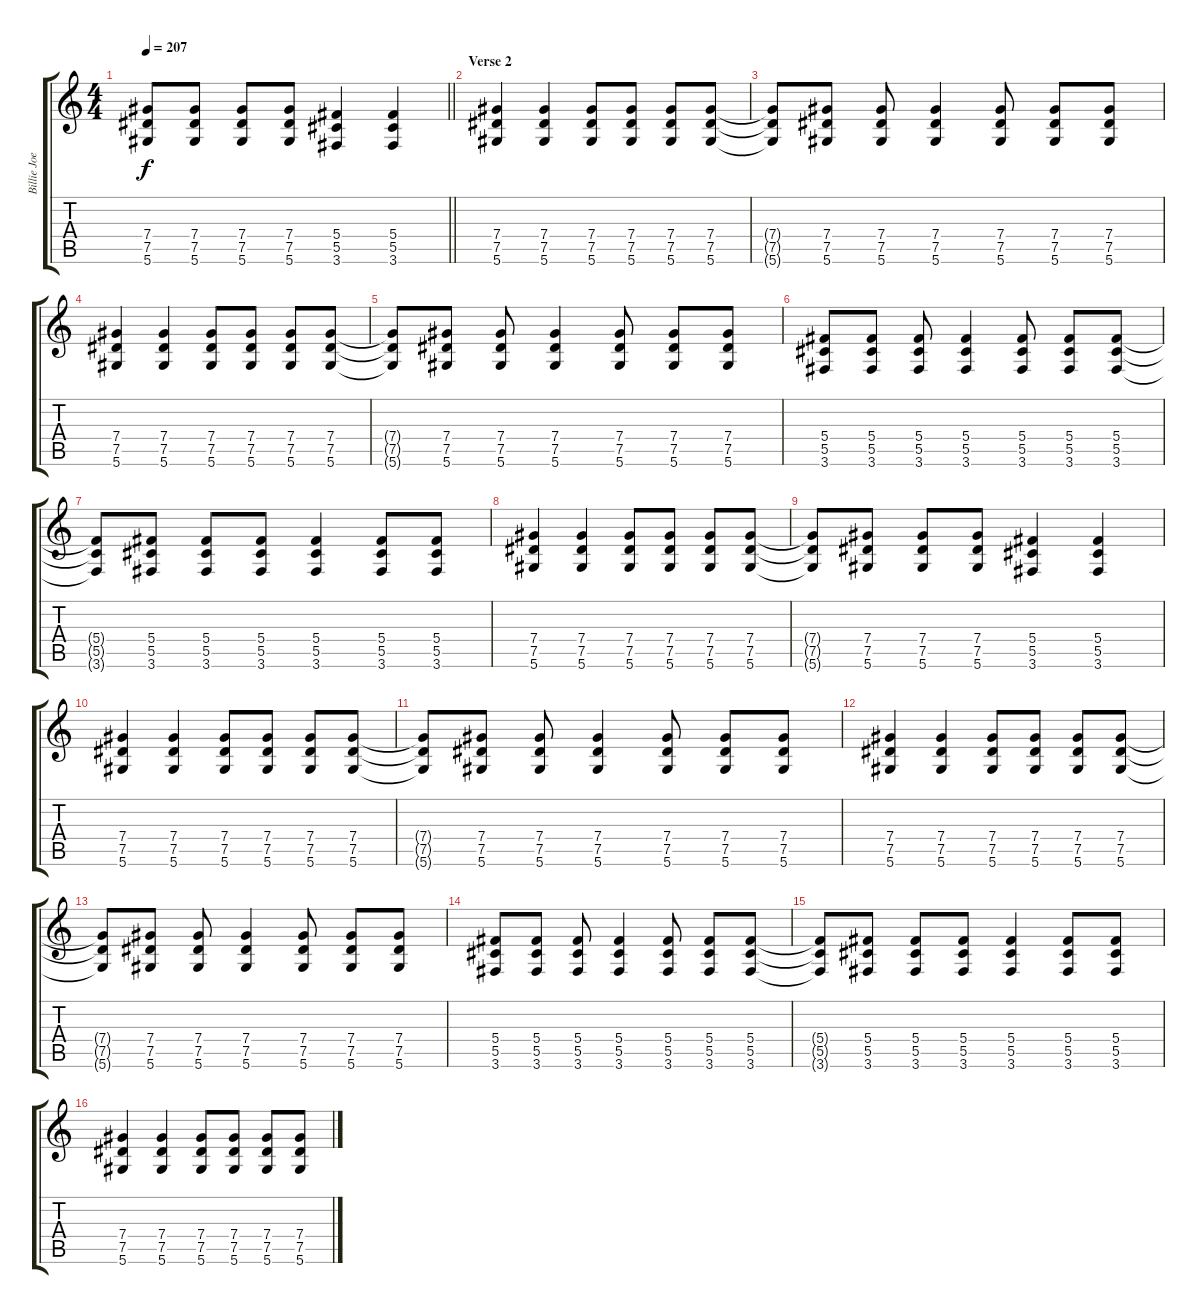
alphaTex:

\track ("Billie Joe Armstrong - Guitar" "Billie Joe") {instrument distortionguitar}
\staff {score tabs}
\tuning (Eb4 Bb3 Gb3 Db3 Ab2 Eb2) {hide}
\ts (4 4)
\tempo 207
\clef g2
\barLineRight lightlight
\ks c
(7.4{t} 7.5{t} 5.6{t}).8{dy f} (7.4 7.5 5.6).8 (7.4 7.5 5.6).8 (7.4 7.5 5.6).8 (5.4 5.5 3.6).4 (5.4 5.5 3.6).4 |
\section ("" "Verse 2")
(7.4 7.5 5.6).4 (7.4 7.5 5.6).4 (7.4 7.5 5.6).8 (7.4 7.5 5.6).8 (7.4 7.5 5.6).8 (7.4 7.5 5.6).8 |
(7.4{t} 7.5{t} 5.6{t}).8 (7.4 7.5 5.6).8 (7.4 7.5 5.6).8 (7.4 7.5 5.6).4 (7.4 7.5 5.6).8 (7.4 7.5 5.6).8 (7.4 7.5 5.6).8 |
(7.4 7.5 5.6).4 (7.4 7.5 5.6).4 (7.4 7.5 5.6).8 (7.4 7.5 5.6).8 (7.4 7.5 5.6).8 (7.4 7.5 5.6).8 |
(7.4{t} 7.5{t} 5.6{t}).8 (7.4 7.5 5.6).8 (7.4 7.5 5.6).8 (7.4 7.5 5.6).4 (7.4 7.5 5.6).8 (7.4 7.5 5.6).8 (7.4 7.5 5.6).8 |
(5.4 5.5 3.6).8 (5.4 5.5 3.6).8 (5.4 5.5 3.6).8 (5.4 5.5 3.6).4 (5.4 5.5 3.6).8 (5.4 5.5 3.6).8 (5.4 5.5 3.6).8 |
(5.4{t} 5.5{t} 3.6{t}).8 (5.4 5.5 3.6).8 (5.4 5.5 3.6).8 (5.4 5.5 3.6).8 (5.4 5.5 3.6).4 (5.4 5.5 3.6).8 (5.4 5.5 3.6).8 |
(7.4 7.5 5.6).4 (7.4 7.5 5.6).4 (7.4 7.5 5.6).8 (7.4 7.5 5.6).8 (7.4 7.5 5.6).8 (7.4 7.5 5.6).8 |
(7.4{t} 7.5{t} 5.6{t}).8 (7.4 7.5 5.6).8 (7.4 7.5 5.6).8 (7.4 7.5 5.6).8 (5.4 5.5 3.6).4 (5.4 5.5 3.6).4 |
(7.4 7.5 5.6).4 (7.4 7.5 5.6).4 (7.4 7.5 5.6).8 (7.4 7.5 5.6).8 (7.4 7.5 5.6).8 (7.4 7.5 5.6).8 |
(7.4{t} 7.5{t} 5.6{t}).8 (7.4 7.5 5.6).8 (7.4 7.5 5.6).8 (7.4 7.5 5.6).4 (7.4 7.5 5.6).8 (7.4 7.5 5.6).8 (7.4 7.5 5.6).8 |
(7.4 7.5 5.6).4 (7.4 7.5 5.6).4 (7.4 7.5 5.6).8 (7.4 7.5 5.6).8 (7.4 7.5 5.6).8 (7.4 7.5 5.6).8 |
(7.4{t} 7.5{t} 5.6{t}).8 (7.4 7.5 5.6).8 (7.4 7.5 5.6).8 (7.4 7.5 5.6).4 (7.4 7.5 5.6).8 (7.4 7.5 5.6).8 (7.4 7.5 5.6).8 |
(5.4 5.5 3.6).8 (5.4 5.5 3.6).8 (5.4 5.5 3.6).8 (5.4 5.5 3.6).4 (5.4 5.5 3.6).8 (5.4 5.5 3.6).8 (5.4 5.5 3.6).8 |
(5.4{t} 5.5{t} 3.6{t}).8 (5.4 5.5 3.6).8 (5.4 5.5 3.6).8 (5.4 5.5 3.6).8 (5.4 5.5 3.6).4 (5.4 5.5 3.6).8 (5.4 5.5 3.6).8 |
(7.4 7.5 5.6).4 (7.4 7.5 5.6).4 (7.4 7.5 5.6).8 (7.4 7.5 5.6).8 (7.4 7.5 5.6).8 (7.4 7.5 5.6).8
